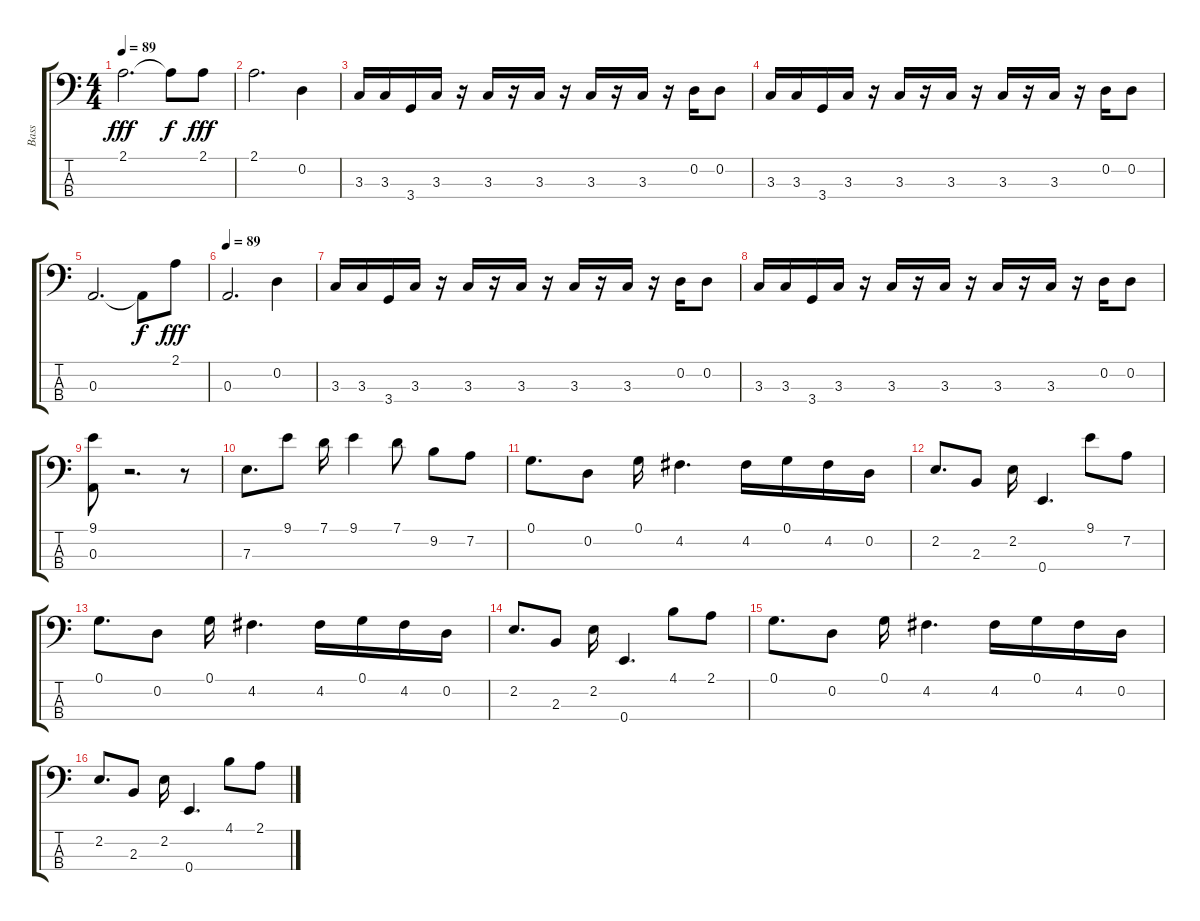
\track ("Bass" "Bass") {instrument acousticguitarnylon}
\staff {score tabs}
\tuning (G2 D2 A1 E1) {hide}
\ts (4 4)
\tempo 89
\clef f4
\ks c
2.1.2{d dy fff} 2.1{t}.8{dy f} 2.1.8{dy fff} |
2.1.2{d} 0.2.4 |
3.3.16 3.3.16 3.4.16 3.3.16 r.16 3.3.16 r.16 3.3.16 r.16 3.3.16 r.16 3.3.16 r.16 0.2.16 0.2.8 |
3.3.16 3.3.16 3.4.16 3.3.16 r.16 3.3.16 r.16 3.3.16 r.16 3.3.16 r.16 3.3.16 r.16 0.2.16 0.2.8 |
0.3.2{d} 0.3{t}.8{dy f} 2.1.8{dy fff} |
\tempo 89
0.3.2{d} 0.2.4 |
3.3.16 3.3.16 3.4.16 3.3.16 r.16 3.3.16 r.16 3.3.16 r.16 3.3.16 r.16 3.3.16 r.16 0.2.16 0.2.8 |
3.3.16 3.3.16 3.4.16 3.3.16 r.16 3.3.16 r.16 3.3.16 r.16 3.3.16 r.16 3.3.16 r.16 0.2.16 0.2.8 |
(9.1 0.3).8 r.2{d} r.8 |
7.3.8{d} 9.1.8 7.1.16 9.1.4 7.1.8 9.2.8 7.2.8 |
0.1.8{d} 0.2.8 0.1.16 4.2.4{d} 4.2.16 0.1.16 4.2.16 0.2.16 |
2.2.8{d} 2.3.8 2.2.16 0.4.4{d} 9.1.8 7.2.8 |
0.1.8{d} 0.2.8 0.1.16 4.2.4{d} 4.2.16 0.1.16 4.2.16 0.2.16 |
2.2.8{d} 2.3.8 2.2.16 0.4.4{d} 4.1.8 2.1.8 |
0.1.8{d} 0.2.8 0.1.16 4.2.4{d} 4.2.16 0.1.16 4.2.16 0.2.16 |
2.2.8{d} 2.3.8 2.2.16 0.4.4{d} 4.1.8 2.1.8
